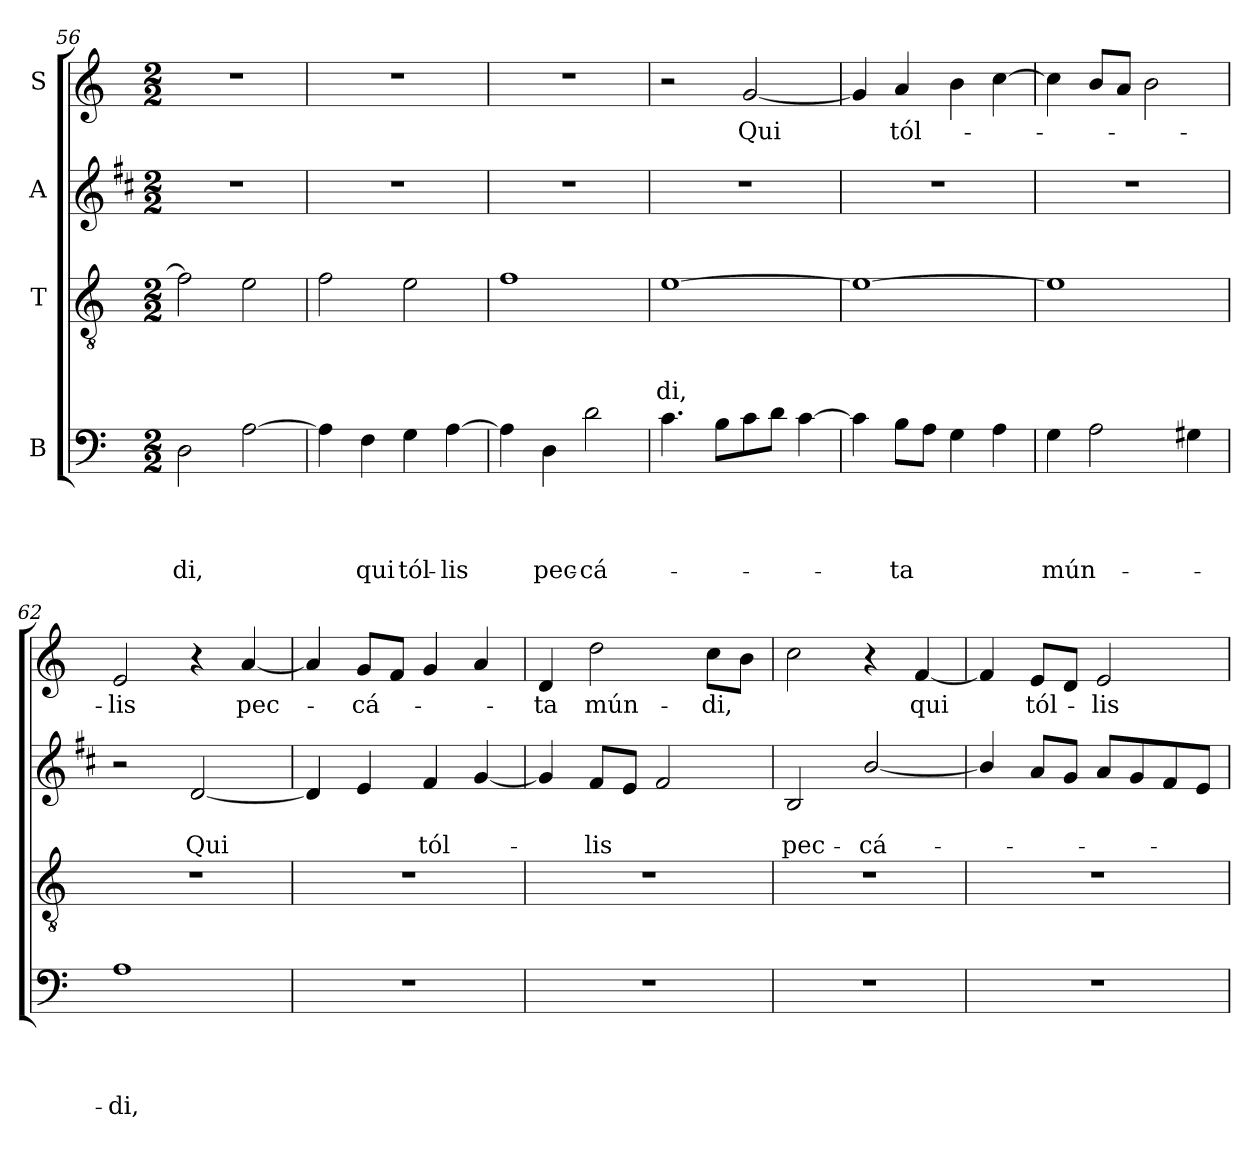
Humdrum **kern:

**kern	**text	**text	**text	**text	**kern	**text	**text	**text	**kern	**text	**text	**kern	**text
*part4	*part4	*part4	*part4	*part4	*part3	*part3	*part3	*part3	*part2	*part2	*part2	*part1	*part1
*staff4	*staff4	*staff4	*staff4	*staff4	*staff3	*staff3	*staff3	*staff3	*staff2	*staff2	*staff2	*staff1	*staff1
*I"B	*	*	*	*	*I"T	*	*	*	*I"A	*	*	*I"S	*
*clefF4	*	*	*	*	*clefGv2	*	*	*	*clefG2	*	*	*clefG2	*
*	*	*	*	*	*	*	*	*	*ITrd1c2	*	*	*	*
*k[]	*	*	*	*	*k[]	*	*	*	*k[]	*	*	*k[]	*
*C:	*	*	*	*	*C:	*	*	*	*C:	*	*	*C:	*
*M2/2	*	*	*	*	*M2/2	*	*	*	*M2/2	*	*	*M2/2	*
=56	=56	=56	=56	=56	=56	=56	=56	=56	=56	=56	=56	=56	=56
!	!	!	!	!LO:LY:b	!	!	!	!	!	!	!	!	!
2D\	.	.	.	-di,	2f\]	.	.	.	1r	.	.	1r	.
[2A\	.	.	.	.	2e\	.	.	.	.	.	.	.	.
!!LO:LB:g=z
=57	=57	=57	=57	=57	=57	=57	=57	=57	=57	=57	=57	=57	=57
4A\]	.	.	.	.	2f\	.	.	.	1r	.	.	1r	.
!	!	!	!	!LO:LY:b	!	!	!	!	!	!	!	!	!
4F\	.	.	.	qui	.	.	.	.	.	.	.	.	.
!	!	!	!	!LO:LY:b	!	!	!	!	!	!	!	!	!
4G\	.	.	.	tól-	2e\	.	.	.	.	.	.	.	.
!	!	!	!	!LO:LY:b	!	!	!	!	!	!	!	!	!
[4A\	.	.	.	-lis	.	.	.	.	.	.	.	.	.
=58	=58	=58	=58	=58	=58	=58	=58	=58	=58	=58	=58	=58	=58
4A\]	.	.	.	.	1f	.	.	.	1r	.	.	1r	.
!	!	!	!	!LO:LY:b	!	!	!	!	!	!	!	!	!
4D\	.	.	.	pec-	.	.	.	.	.	.	.	.	.
!	!	!	!	!LO:LY:b	!	!	!	!	!	!	!	!	!
2d\	.	.	.	-cá-	.	.	.	.	.	.	.	.	.
=59	=59	=59	=59	=59	=59	=59	=59	=59	=59	=59	=59	=59	=59
!	!	!	!	!	!	!	!	!LO:LY:b	!	!	!	!	!
4.c\	.	.	.	.	[1e	.	.	-di,	1r	.	.	2r	.
8B\L	.	.	.	.	.	.	.	.	.	.	.	.	.
!	!	!	!	!	!	!	!	!	!	!	!	!	!LO:LY:b
8c\	.	.	.	.	.	.	.	.	.	.	.	[2g/	Qui
8d\J	.	.	.	.	.	.	.	.	.	.	.	.	.
[4c\	.	.	.	.	.	.	.	.	.	.	.	.	.
=60	=60	=60	=60	=60	=60	=60	=60	=60	=60	=60	=60	=60	=60
4c\]	.	.	.	.	1e_	.	.	.	1r	.	.	4g/]	.
!	!	!	!	!LO:LY:b	!	!	!	!	!	!	!	!	!LO:LY:b
8B\L	.	.	.	-ta	.	.	.	.	.	.	.	4a/	tól-
8A\J	.	.	.	.	.	.	.	.	.	.	.	.	.
4G\	.	.	.	.	.	.	.	.	.	.	.	4b\	.
4A\	.	.	.	.	.	.	.	.	.	.	.	[4cc\	.
=61	=61	=61	=61	=61	=61	=61	=61	=61	=61	=61	=61	=61	=61
!	!	!	!	!LO:LY:b	!	!	!	!	!	!	!	!	!
4G\	.	.	.	mún-	1e]	.	.	.	1r	.	.	4cc\]	.
2A\	.	.	.	.	.	.	.	.	.	.	.	8b/L	.
.	.	.	.	.	.	.	.	.	.	.	.	8a/J	.
.	.	.	.	.	.	.	.	.	.	.	.	2b\	.
4G#\	.	.	.	.	.	.	.	.	.	.	.	.	.
=62	=62	=62	=62	=62	=62	=62	=62	=62	=62	=62	=62	=62	=62
!	!	!	!	!LO:LY:b	!	!	!	!	!	!	!	!	!LO:LY:b
1A	.	.	.	-di,	1r	.	.	.	2r	.	.	2e/	-lis
!	!	!	!	!	!	!	!	!	!	!	!LO:LY:b	!	!
.	.	.	.	.	.	.	.	.	[2c/	.	Qui	4r	.
!	!	!	!	!	!	!	!	!	!	!	!	!	!LO:LY:b
.	.	.	.	.	.	.	.	.	.	.	.	[4a/	pec-
!!LO:PB:g=z
=63	=63	=63	=63	=63	=63	=63	=63	=63	=63	=63	=63	=63	=63
1r	.	.	.	.	1r	.	.	.	4c/]	.	.	4a/]	.
!	!	!	!	!	!	!	!	!	!	!	!	!	!LO:LY:b
.	.	.	.	.	.	.	.	.	4d/	.	.	8g/L	-cá-
.	.	.	.	.	.	.	.	.	.	.	.	8f/J	.
!	!	!	!	!	!	!	!	!	!	!	!LO:LY:b	!	!
.	.	.	.	.	.	.	.	.	4e/	.	tól-	4g/	.
.	.	.	.	.	.	.	.	.	[4f/	.	.	4a/	.
=64	=64	=64	=64	=64	=64	=64	=64	=64	=64	=64	=64	=64	=64
!	!	!	!	!	!	!	!	!	!	!	!	!	!LO:LY:b
1r	.	.	.	.	1r	.	.	.	4f/]	.	.	4d/	-ta
!	!	!	!	!	!	!	!	!	!	!	!LO:LY:b	!	!LO:LY:b
.	.	.	.	.	.	.	.	.	8e/L	.	-lis	2dd\	mún-
.	.	.	.	.	.	.	.	.	8d/J	.	.	.	.
.	.	.	.	.	.	.	.	.	2e/	.	.	.	.
!	!	!	!	!	!	!	!	!	!	!	!	!	!LO:LY:b
.	.	.	.	.	.	.	.	.	.	.	.	8cc\L	-di,
.	.	.	.	.	.	.	.	.	.	.	.	8b\J	.
=65	=65	=65	=65	=65	=65	=65	=65	=65	=65	=65	=65	=65	=65
!	!	!	!	!	!	!	!	!	!	!	!LO:LY:b	!	!
1r	.	.	.	.	1r	.	.	.	2A/	.	pec-	2cc\	.
!	!	!	!	!	!	!	!	!	!	!	!LO:LY:b	!	!
.	.	.	.	.	.	.	.	.	[2a/	.	-cá-	4r	.
!	!	!	!	!	!	!	!	!	!	!	!	!	!LO:LY:b
.	.	.	.	.	.	.	.	.	.	.	.	[4f/	qui
=66	=66	=66	=66	=66	=66	=66	=66	=66	=66	=66	=66	=66	=66
1r	.	.	.	.	1r	.	.	.	4a/]	.	.	4f/]	.
!	!	!	!	!	!	!	!	!	!	!	!	!	!LO:LY:b
.	.	.	.	.	.	.	.	.	8g/L	.	.	8e/L	tól-
.	.	.	.	.	.	.	.	.	8f/J	.	.	8d/J	.
!	!	!	!	!	!	!	!	!	!	!	!	!	!LO:LY:b
.	.	.	.	.	.	.	.	.	8g/L	.	.	2e/	-lis
.	.	.	.	.	.	.	.	.	8f/	.	.	.	.
.	.	.	.	.	.	.	.	.	8e/	.	.	.	.
.	.	.	.	.	.	.	.	.	8d/J	.	.	.	.
=	=	=	=	=	=	=	=	=	=	=	=	=	=
*-	*-	*-	*-	*-	*-	*-	*-	*-	*-	*-	*-	*-	*-
